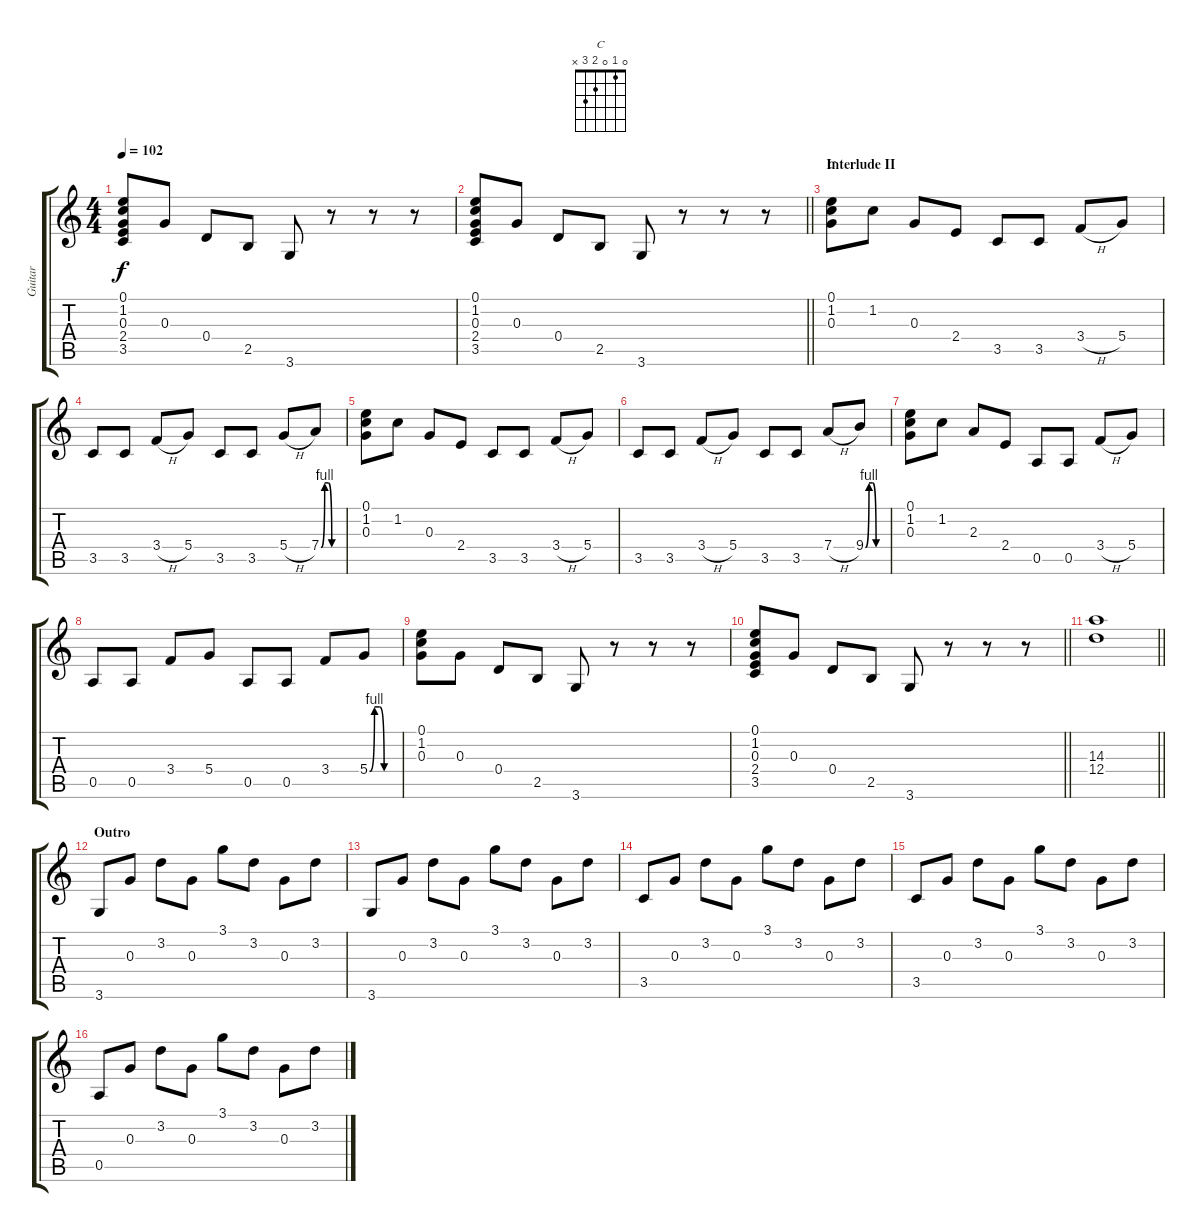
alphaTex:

\track ("Guitar" "Guitar") {instrument acousticguitarsteel}
\staff {score tabs}
\tuning (E4 B3 G3 D3 A2 E2) {hide}
\chord ("C" 0 1 0 2 3 x)
\ts (4 4)
\tempo 102
\clef g2
\ks c
(0.1 1.2 0.3 2.4 3.5).8{dy f} 0.3.8 0.4.8 2.5.8 3.6.8 r.8 r.8 r.8 |
\barLineRight lightlight
(0.1 1.2 0.3 2.4 3.5).8 0.3.8 0.4.8 2.5.8 3.6.8 r.8 r.8 r.8 |
\section ("" "Interlude II")
(0.1 1.2 0.3).8{ch "C"} 1.2.8 0.3.8 2.4.8 3.5.8 3.5.8 3.4{h}.8 5.4.8 |
3.5.8 3.5.8 3.4{h}.8 5.4.8 3.5.8 3.5.8 5.4{h}.8 7.4{be (custom 0 0 10 4 20 4 30 0 60 0)}.8 |
(0.1 1.2 0.3).8 1.2.8 0.3.8 2.4.8 3.5.8 3.5.8 3.4{h}.8 5.4.8 |
3.5.8 3.5.8 3.4{h}.8 5.4.8 3.5.8 3.5.8 7.4{h}.8 9.4{be (custom 0 0 10 4 20 4 30 0 60 0)}.8 |
(0.1 1.2 0.3).8 1.2.8 2.3.8 2.4.8 0.5.8 0.5.8 3.4{h}.8 5.4.8 |
0.5.8 0.5.8 3.4.8 5.4.8 0.5.8 0.5.8 3.4.8 5.4{be (custom 0 0 10 4 20 4 30 0 60 0)}.8 |
(0.1 1.2 0.3).8 0.3.8 0.4.8 2.5.8 3.6.8 r.8 r.8 r.8 |
\barLineRight lightlight
(0.1 1.2 0.3 2.4 3.5).8 0.3.8 0.4.8 2.5.8 3.6.8 r.8 r.8 r.8 |
\barLineRight lightlight
(14.3 12.4).1 |
\section ("" "Outro ")
3.6.8 0.3.8 3.2.8 0.3.8 3.1.8 3.2.8 0.3.8 3.2.8 |
3.6.8 0.3.8 3.2.8 0.3.8 3.1.8 3.2.8 0.3.8 3.2.8 |
3.5.8 0.3.8 3.2.8 0.3.8 3.1.8 3.2.8 0.3.8 3.2.8 |
3.5.8 0.3.8 3.2.8 0.3.8 3.1.8 3.2.8 0.3.8 3.2.8 |
0.5.8 0.3.8 3.2.8 0.3.8 3.1.8 3.2.8 0.3.8 3.2.8
